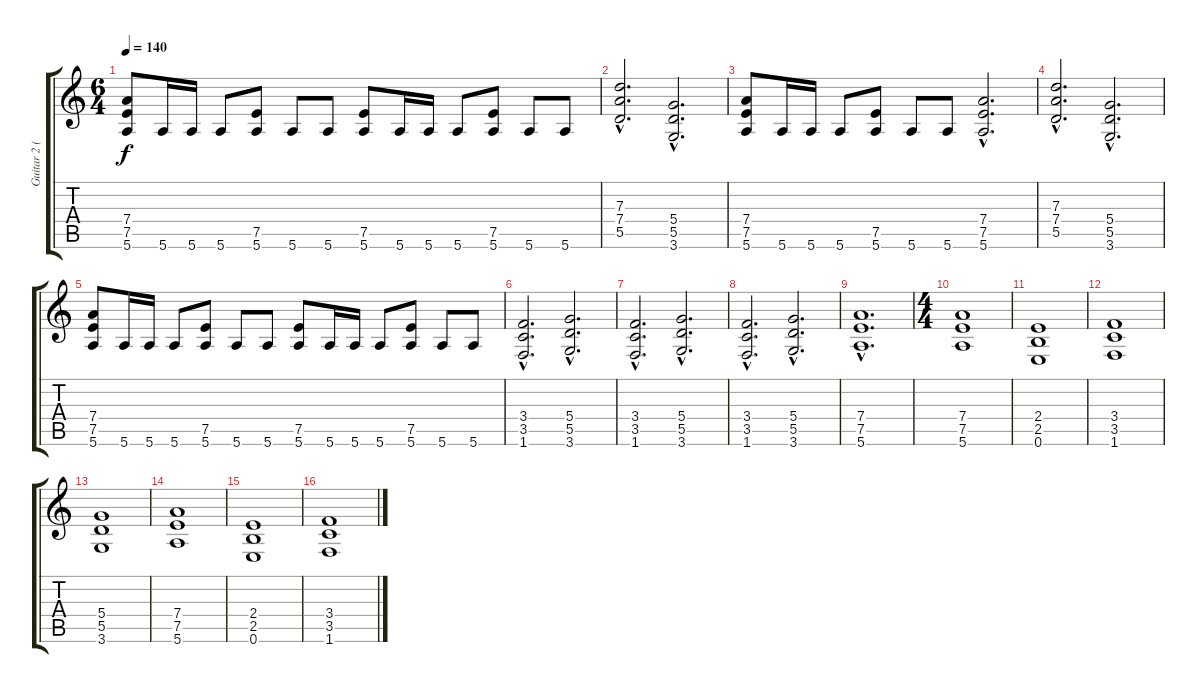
\track ("Guitar 2 (solo)" "Guitar 2 (") {instrument overdrivenguitar}
\staff {score tabs}
\tuning (E4 B3 G3 D3 A2 E2) {hide}
\ts (6 4)
\tempo 140
\clef g2
\ks c
(7.4 7.5 5.6).8{dy f} 5.6.16 5.6.16 5.6.8 (7.5 5.6).8 5.6.8 5.6.8 (7.5 5.6).8 5.6.16 5.6.16 5.6.8 (7.5 5.6).8 5.6.8 5.6.8 |
(7.3{hac} 7.4{hac} 5.5{hac}).2{d} (5.4{hac} 5.5{hac} 3.6{hac}).2{d} |
(7.4 7.5 5.6).8 5.6.16 5.6.16 5.6.8 (7.5 5.6).8 5.6.8 5.6.8 (7.4{hac} 7.5{hac} 5.6{hac}).2{d} |
(7.3{hac} 7.4{hac} 5.5{hac}).2{d} (5.4{hac} 5.5{hac} 3.6{hac}).2{d} |
(7.4 7.5 5.6).8 5.6.16 5.6.16 5.6.8 (7.5 5.6).8 5.6.8 5.6.8 (7.5 5.6).8 5.6.16 5.6.16 5.6.8 (7.5 5.6).8 5.6.8 5.6.8 |
(3.4{hac} 3.5{hac} 1.6{hac}).2{d} (5.4{hac} 5.5{hac} 3.6{hac}).2{d} |
(3.4{hac} 3.5{hac} 1.6{hac}).2{d} (5.4{hac} 5.5{hac} 3.6{hac}).2{d} |
(3.4{hac} 3.5{hac} 1.6{hac}).2{d} (5.4{hac} 5.5{hac} 3.6{hac}).2{d} |
(7.4{hac} 7.5{hac} 5.6{hac}).1{d} |
\ts (4 4)
(7.4 7.5 5.6).1 |
(2.4 2.5 0.6).1 |
(3.4 3.5 1.6).1 |
(5.4 5.5 3.6).1 |
(7.4 7.5 5.6).1 |
(2.4 2.5 0.6).1 |
(3.4 3.5 1.6).1
